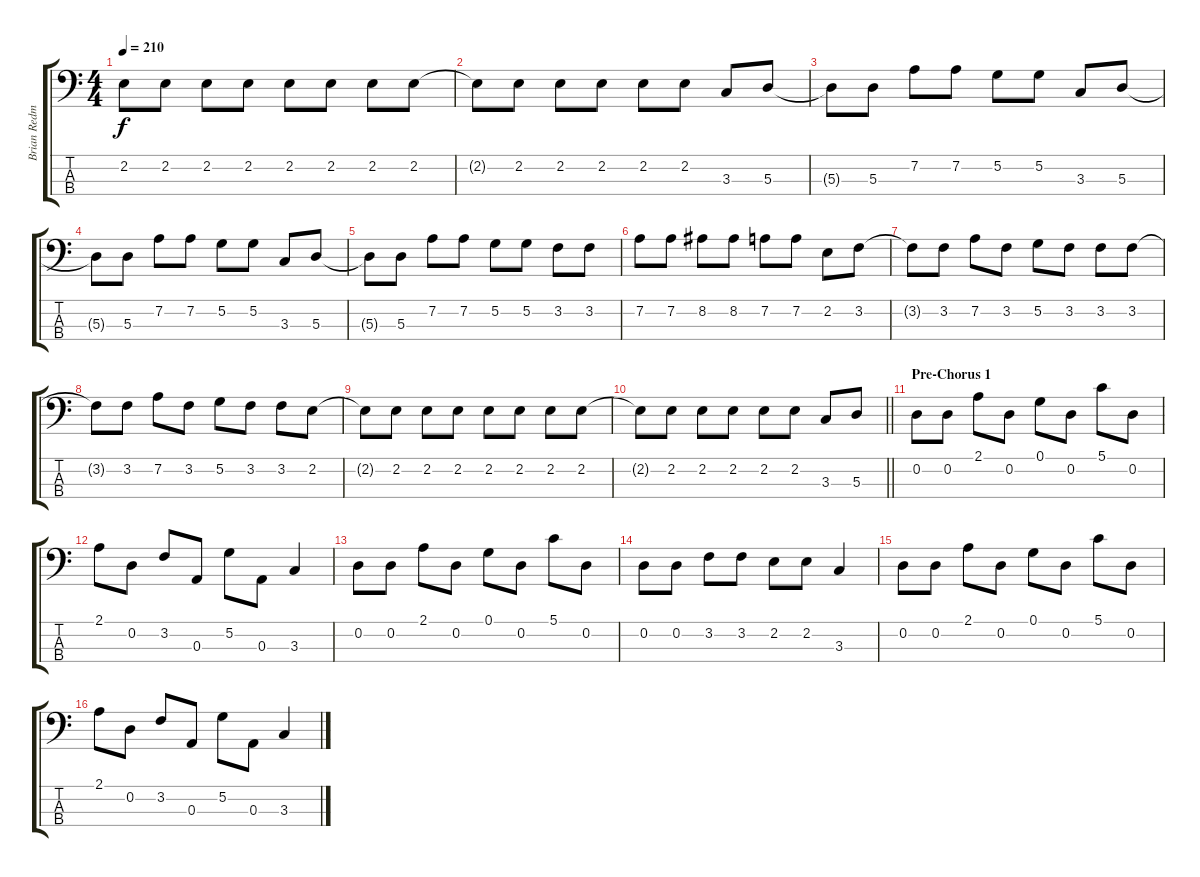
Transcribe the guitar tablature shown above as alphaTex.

\track ("Brian Redman" "Brian Redm") {instrument electricbassfinger}
\staff {score tabs}
\tuning (G2 D2 A1 E1) {hide}
\ts (4 4)
\tempo 210
\clef f4
\ks c
2.2{t}.8{dy f} 2.2.8 2.2.8 2.2.8 2.2.8 2.2.8 2.2.8 2.2.8 |
2.2{t}.8 2.2.8 2.2.8 2.2.8 2.2.8 2.2.8 3.3.8 5.3.8 |
5.3{t}.8 5.3.8 7.2.8 7.2.8 5.2.8 5.2.8 3.3.8 5.3.8 |
5.3{t}.8 5.3.8 7.2.8 7.2.8 5.2.8 5.2.8 3.3.8 5.3.8 |
5.3{t}.8 5.3.8 7.2.8 7.2.8 5.2.8 5.2.8 3.2.8 3.2.8 |
7.2.8 7.2.8 8.2.8 8.2.8 7.2.8 7.2.8 2.2.8 3.2.8 |
3.2{t}.8 3.2.8 7.2.8 3.2.8 5.2.8 3.2.8 3.2.8 3.2.8 |
3.2{t}.8 3.2.8 7.2.8 3.2.8 5.2.8 3.2.8 3.2.8 2.2.8 |
2.2{t}.8 2.2.8 2.2.8 2.2.8 2.2.8 2.2.8 2.2.8 2.2.8 |
\barLineRight lightlight
2.2{t}.8 2.2.8 2.2.8 2.2.8 2.2.8 2.2.8 3.3.8 5.3.8 |
\section ("" "Pre-Chorus 1")
0.2.8 0.2.8 2.1.8 0.2.8 0.1.8 0.2.8 5.1.8 0.2.8 |
2.1.8 0.2.8 3.2.8 0.3.8 5.2.8 0.3.8 3.3.4 |
0.2.8 0.2.8 2.1.8 0.2.8 0.1.8 0.2.8 5.1.8 0.2.8 |
0.2.8 0.2.8 3.2.8 3.2.8 2.2.8 2.2.8 3.3.4 |
0.2.8 0.2.8 2.1.8 0.2.8 0.1.8 0.2.8 5.1.8 0.2.8 |
2.1.8 0.2.8 3.2.8 0.3.8 5.2.8 0.3.8 3.3.4
